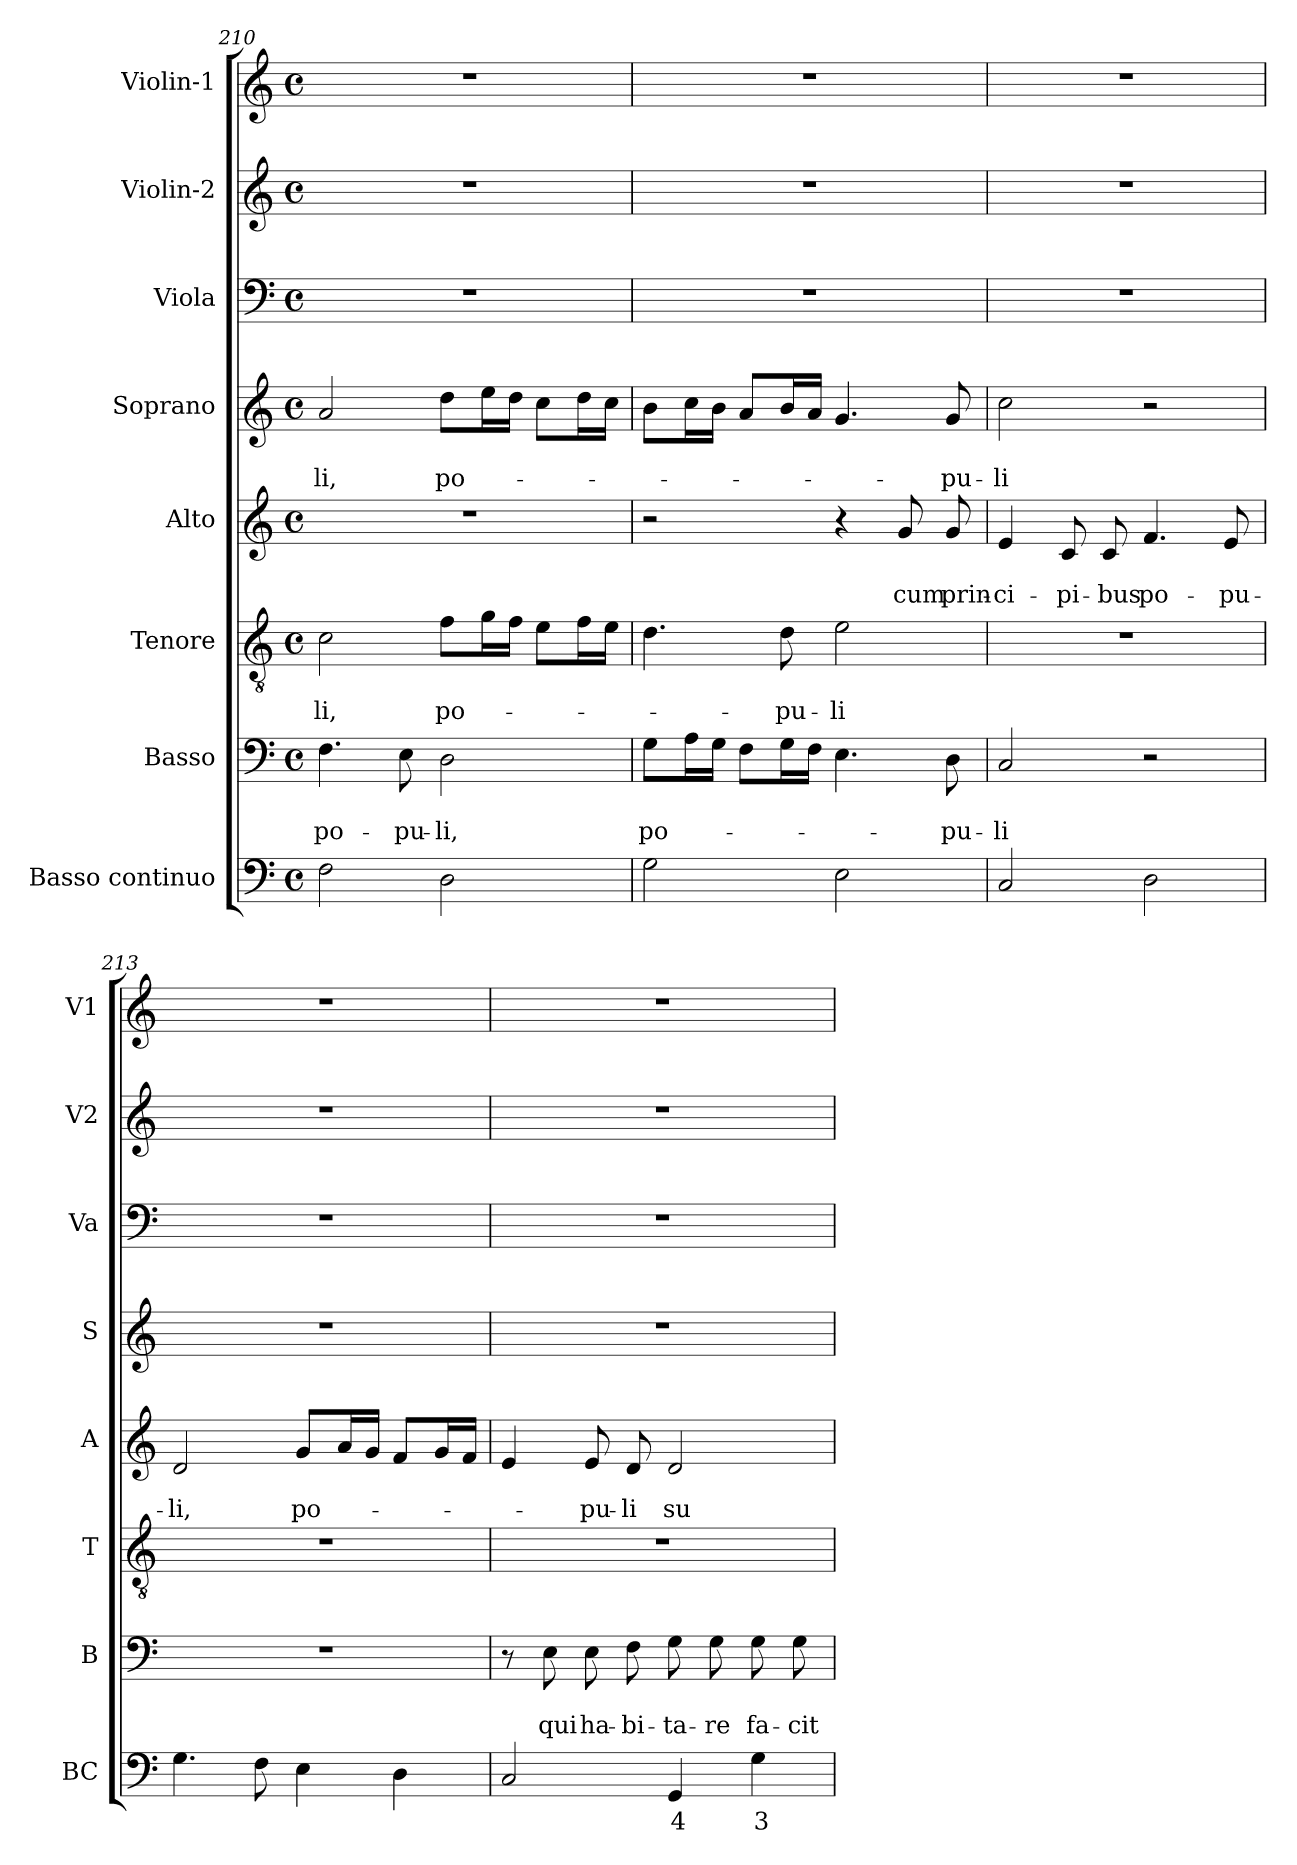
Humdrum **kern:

**kern	**text	**kern	**text	**text	**kern	**text	**text	**kern	**text	**text	**kern	**text	**text	**kern	**kern	**kern
*part8	*part8	*part7	*part7	*part7	*part6	*part6	*part6	*part5	*part5	*part5	*part4	*part4	*part4	*part3	*part2	*part1
*staff8	*staff8	*staff7	*staff7	*staff7	*staff6	*staff6	*staff6	*staff5	*staff5	*staff5	*staff4	*staff4	*staff4	*staff3	*staff2	*staff1
*I"Basso continuo	*	*I"Basso	*	*	*I"Tenore	*	*	*I"Alto	*	*	*I"Soprano	*	*	*I"Viola	*I"Violin-2	*I"Violin-1
*I'BC	*	*I'B	*	*	*I'T	*	*	*I'A	*	*	*I'S	*	*	*I'Va	*I'V2	*I'V1
!!LO:PB:g=z
*clefF4	*	*clefF4	*	*	*clefGv2	*	*	*clefG2	*	*	*clefG2	*	*	*clefF4	*clefG2	*clefG2
*k[]	*	*k[]	*	*	*k[]	*	*	*k[]	*	*	*k[]	*	*	*k[]	*k[]	*k[]
*C:	*	*C:	*	*	*C:	*	*	*C:	*	*	*C:	*	*	*C:	*C:	*C:
*M4/4	*	*M4/4	*	*	*M4/4	*	*	*M4/4	*	*	*M4/4	*	*	*M4/4	*M4/4	*M4/4
*met(c)	*	*met(c)	*	*	*met(c)	*	*	*met(c)	*	*	*met(c)	*	*	*met(c)	*met(c)	*met(c)
=210	=210	=210	=210	=210	=210	=210	=210	=210	=210	=210	=210	=210	=210	=210	=210	=210
!	!	!	!	!LO:LY:b	!	!	!LO:LY:b	!	!	!	!	!	!LO:LY:b	!	!	!
2F\	.	4.F\	.	po-	2c\	.	-li,	1r	.	.	2a/	.	-li,	1r	1r	1r
!	!	!	!	!LO:LY:b	!	!	!	!	!	!	!	!	!	!	!	!
.	.	8E\	.	-pu-	.	.	.	.	.	.	.	.	.	.	.	.
!	!	!	!	!LO:LY:b	!	!	!LO:LY:b	!	!	!	!	!	!LO:LY:b	!	!	!
2D\	.	2D\	.	-li,	8f\L	.	po-	.	.	.	8dd\L	.	po-	.	.	.
.	.	.	.	.	16g\L	.	.	.	.	.	16ee\L	.	.	.	.	.
.	.	.	.	.	16f\JJ	.	.	.	.	.	16dd\JJ	.	.	.	.	.
.	.	.	.	.	8e\L	.	.	.	.	.	8cc\L	.	.	.	.	.
.	.	.	.	.	16f\L	.	.	.	.	.	16dd\L	.	.	.	.	.
.	.	.	.	.	16e\JJ	.	.	.	.	.	16cc\JJ	.	.	.	.	.
=211	=211	=211	=211	=211	=211	=211	=211	=211	=211	=211	=211	=211	=211	=211	=211	=211
!	!	!	!	!LO:LY:b	!	!	!	!	!	!	!	!	!	!	!	!
2G\	.	8G\L	.	po-	4.d\	.	.	2r	.	.	8b\L	.	.	1r	1r	1r
.	.	16A\L	.	.	.	.	.	.	.	.	16cc\L	.	.	.	.	.
.	.	16G\JJ	.	.	.	.	.	.	.	.	16b\JJ	.	.	.	.	.
.	.	8F\L	.	.	.	.	.	.	.	.	8a/L	.	.	.	.	.
!	!	!	!	!	!	!	!LO:LY:b	!	!	!	!	!	!	!	!	!
.	.	16G\L	.	.	8d\	.	-pu-	.	.	.	16b/L	.	.	.	.	.
.	.	16F\JJ	.	.	.	.	.	.	.	.	16a/JJ	.	.	.	.	.
!	!	!	!	!	!	!	!LO:LY:b	!	!	!	!	!	!	!	!	!
2E\	.	4.E\	.	.	2e\	.	-li	4r	.	.	4.g/	.	.	.	.	.
!	!	!	!	!	!	!	!	!	!	!LO:LY:b	!	!	!	!	!	!
.	.	.	.	.	.	.	.	8g/	.	cum	.	.	.	.	.	.
!	!	!	!	!LO:LY:b	!	!	!	!	!	!LO:LY:b	!	!	!LO:LY:b	!	!	!
.	.	8D\	.	-pu-	.	.	.	8g/	.	prin-	8g/	.	-pu-	.	.	.
=212	=212	=212	=212	=212	=212	=212	=212	=212	=212	=212	=212	=212	=212	=212	=212	=212
!	!	!	!	!LO:LY:b	!	!	!	!	!	!LO:LY:b	!	!	!LO:LY:b	!	!	!
2C/	.	2C/	.	-li	1r	.	.	4e/	.	-ci-	2cc\	.	-li	1r	1r	1r
!	!	!	!	!	!	!	!	!	!	!LO:LY:b	!	!	!	!	!	!
.	.	.	.	.	.	.	.	8c/	.	-pi-	.	.	.	.	.	.
!	!	!	!	!	!	!	!	!	!	!LO:LY:b	!	!	!	!	!	!
.	.	.	.	.	.	.	.	8c/	.	-bus	.	.	.	.	.	.
!	!	!	!	!	!	!	!	!	!	!LO:LY:b	!	!	!	!	!	!
2D\	.	2r	.	.	.	.	.	4.f/	.	po-	2r	.	.	.	.	.
!	!	!	!	!	!	!	!	!	!	!LO:LY:b	!	!	!	!	!	!
.	.	.	.	.	.	.	.	8e/	.	-pu-	.	.	.	.	.	.
=213	=213	=213	=213	=213	=213	=213	=213	=213	=213	=213	=213	=213	=213	=213	=213	=213
!	!	!	!	!	!	!	!	!	!	!LO:LY:b	!	!	!	!	!	!
4.G\	.	1r	.	.	1r	.	.	2d/	.	-li,	1r	.	.	1r	1r	1r
8F\	.	.	.	.	.	.	.	.	.	.	.	.	.	.	.	.
!	!	!	!	!	!	!	!	!	!	!LO:LY:b	!	!	!	!	!	!
4E\	.	.	.	.	.	.	.	8g/L	.	po-	.	.	.	.	.	.
.	.	.	.	.	.	.	.	16a/L	.	.	.	.	.	.	.	.
.	.	.	.	.	.	.	.	16g/JJ	.	.	.	.	.	.	.	.
4D\	.	.	.	.	.	.	.	8f/L	.	.	.	.	.	.	.	.
.	.	.	.	.	.	.	.	16g/L	.	.	.	.	.	.	.	.
.	.	.	.	.	.	.	.	16f/JJ	.	.	.	.	.	.	.	.
!!LO:LB:g=z
=214	=214	=214	=214	=214	=214	=214	=214	=214	=214	=214	=214	=214	=214	=214	=214	=214
2C/	.	8r	.	.	1r	.	.	4e/	.	.	1r	.	.	1r	1r	1r
!	!	!	!	!LO:LY:b	!	!	!	!	!	!	!	!	!	!	!	!
.	.	8E\	.	qui	.	.	.	.	.	.	.	.	.	.	.	.
!	!	!	!	!LO:LY:b	!	!	!	!	!	!LO:LY:b	!	!	!	!	!	!
.	.	8E\	.	ha-	.	.	.	8e/	.	-pu-	.	.	.	.	.	.
!	!	!	!	!LO:LY:b	!	!	!	!	!	!LO:LY:b	!	!	!	!	!	!
.	.	8F\	.	-bi-	.	.	.	8d/	.	-li	.	.	.	.	.	.
!	!LO:LY:b	!	!	!LO:LY:b	!	!	!	!	!	!LO:LY:b	!	!	!	!	!	!
4GG/	4	8G\	.	-ta-	.	.	.	2d/	.	su-	.	.	.	.	.	.
!	!	!	!	!LO:LY:b	!	!	!	!	!	!	!	!	!	!	!	!
.	.	8G\	.	-re	.	.	.	.	.	.	.	.	.	.	.	.
!	!LO:LY:b	!	!	!LO:LY:b	!	!	!	!	!	!	!	!	!	!	!	!
4G\	3	8G\	.	fa-	.	.	.	.	.	.	.	.	.	.	.	.
!	!	!	!	!LO:LY:b	!	!	!	!	!	!	!	!	!	!	!	!
.	.	8G\	.	-cit	.	.	.	.	.	.	.	.	.	.	.	.
=	=	=	=	=	=	=	=	=	=	=	=	=	=	=	=	=
*-	*-	*-	*-	*-	*-	*-	*-	*-	*-	*-	*-	*-	*-	*-	*-	*-
